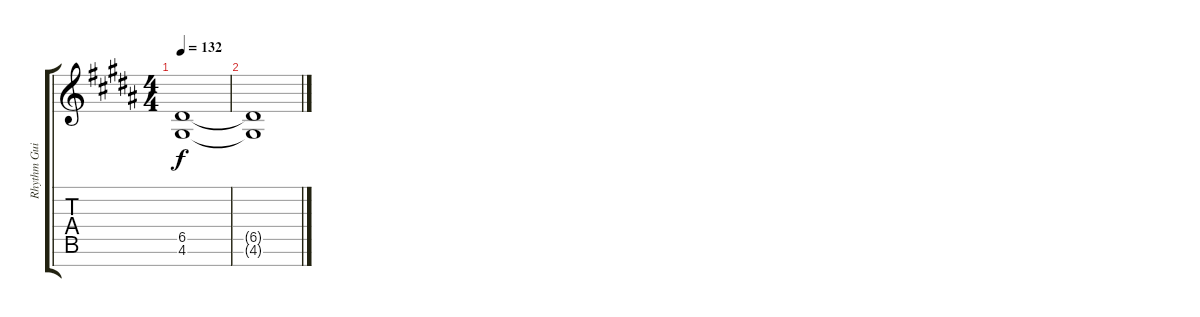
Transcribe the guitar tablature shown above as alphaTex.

\track ("Rhythm Guitar 1" "Rhythm Gui") {instrument distortionguitar}
\staff {score tabs}
\tuning (E4 B3 G3 D3 A2 E2 B1) {hide}
\ts (4 4)
\tempo 132
\clef g2
\ks g#minor
(6.5 4.6).1{dy f} |
(6.5{t} 4.6{t}).1
